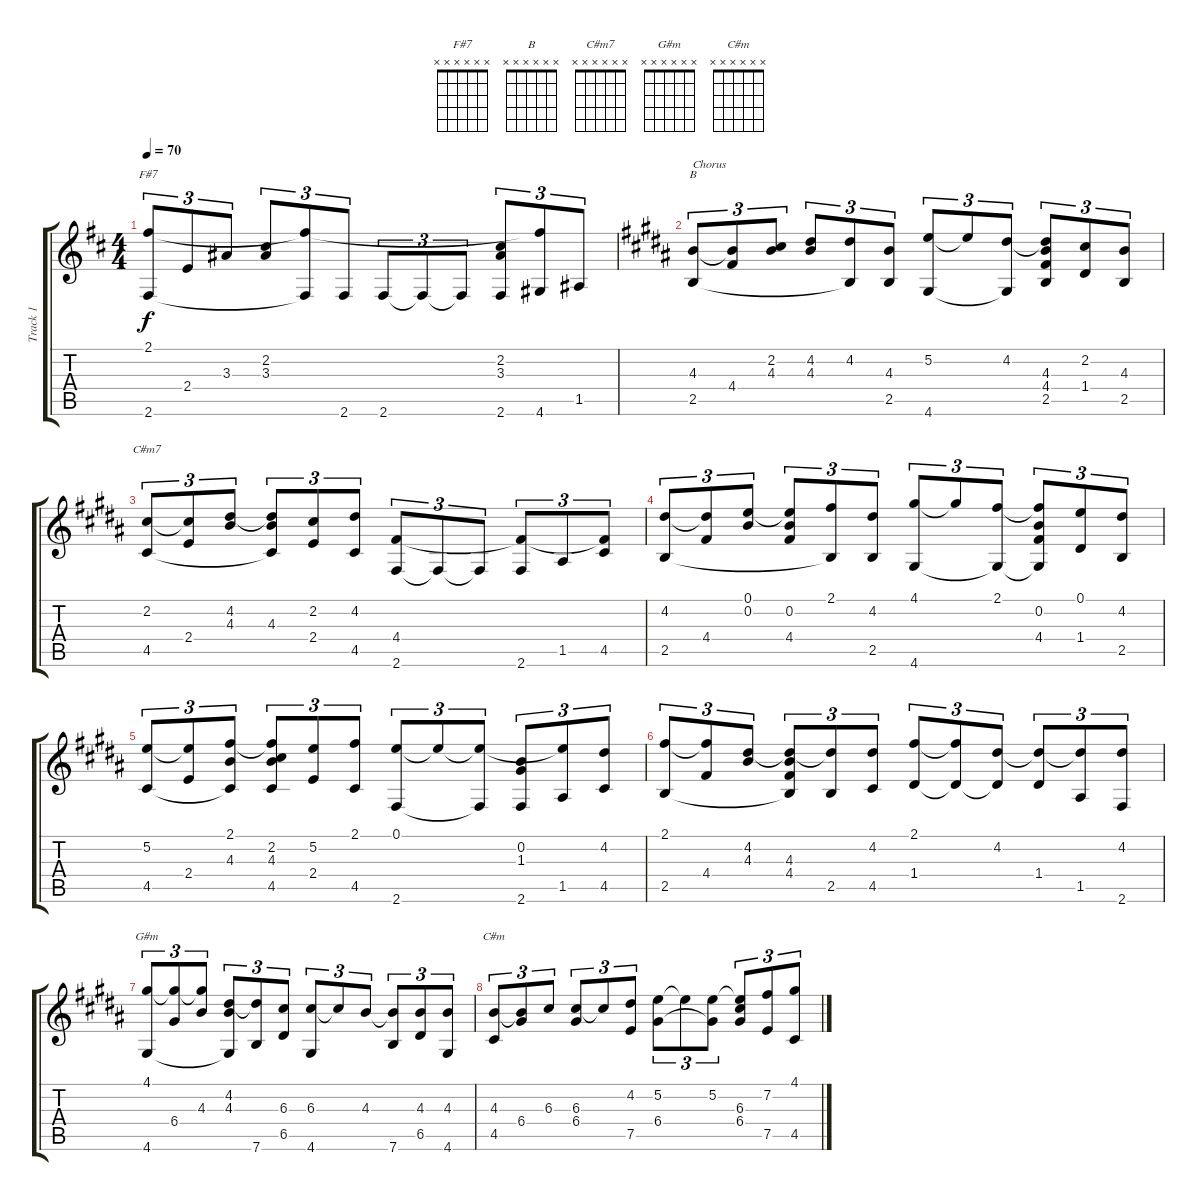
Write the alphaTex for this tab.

\track ("Track 1" "Track 1") {instrument acousticguitarnylon}
\staff {score tabs}
\tuning (E4 B3 G3 D3 A2 E2) {hide}
\chord ("F#7" x x x x x x)
\chord ("B" x x x x x x)
\chord ("C#m7" x x x x x x)
\chord ("G#m" x x x x x x)
\chord ("C#m" x x x x x x)
\ts (4 4)
\tempo 70
\clef g2
\ks bminor
(2.1 2.6).8{tu (3 2) ch "F#7" dy f} 2.4.8{tu (3 2)} 3.3.8{tu (3 2)} (2.2 3.3).8{tu (3 2)} (2.1{t} 2.6{t}).8{tu (3 2)} 2.6.8{tu (3 2)} 2.6.8{tu (3 2)} 2.6{t}.8{tu (3 2)} 2.6{t}.8{tu (3 2)} (2.2 3.3 2.6).8{tu (3 2)} (2.1{t} 4.6).8{tu (3 2)} 1.5.8{tu (3 2)} |
\ks b
(4.3 2.5).8{tu (3 2) ch "B" txt "Chorus"} (4.3{t} 4.4).8{tu (3 2)} (2.2 4.3).8{tu (3 2)} (4.2 4.3).8{tu (3 2)} (4.2 2.5{t}).8{tu (3 2)} (4.3 2.5).8{tu (3 2)} (5.2 4.6).8{tu (3 2)} 5.2{t}.8{tu (3 2)} (4.2 4.6{t}).8{tu (3 2)} (4.2{t} 4.3 4.4 2.5).8{tu (3 2)} (2.2 1.4).8{tu (3 2)} (4.3 2.5).8{tu (3 2)} |
(2.2 4.5).8{tu (3 2) ch "C#m7"} (2.2{t} 2.4).8{tu (3 2)} (4.2 4.3).8{tu (3 2)} (4.2{t} 4.3 4.5{t}).8{tu (3 2)} (2.2 2.4).8{tu (3 2)} (4.2 4.5).8{tu (3 2)} (4.4 2.6).8{tu (3 2)} 2.6{t}.8{tu (3 2)} 2.6{t}.8{tu (3 2)} (4.4{t} 2.6).8{tu (3 2)} 1.5.8{tu (3 2)} (4.4{t} 4.5).8{tu (3 2)} |
(4.2 2.5).8{tu (3 2)} (4.2{t} 4.4).8{tu (3 2)} (0.1 0.2).8{tu (3 2)} (0.1{t} 0.2 4.4).8{tu (3 2)} (2.1 2.5{t}).8{tu (3 2)} (4.2 2.5).8{tu (3 2)} (4.1 4.6).8{tu (3 2)} 4.1{t}.8{tu (3 2)} (2.1 4.6{t}).8{tu (3 2)} (2.1{t} 0.2 4.4 4.6{t}).8{tu (3 2)} (0.1 1.4).8{tu (3 2)} (4.2 2.5).8{tu (3 2)} |
(5.2 4.5).8{tu (3 2)} (5.2{t} 2.4).8{tu (3 2)} (2.1 4.3 4.5{t}).8{tu (3 2)} (2.1{t} 2.2 4.3 4.5).8{tu (3 2)} (5.2 2.4).8{tu (3 2)} (2.1 4.5).8{tu (3 2)} (0.1 2.6).8{tu (3 2)} 0.1{t}.8{tu (3 2)} (0.1{t} 2.6{t}).8{tu (3 2)} (0.2 1.3 2.6).8{tu (3 2)} (0.1{t} 1.5).8{tu (3 2)} (4.2 4.5).8{tu (3 2)} |
(2.1 2.5).8{tu (3 2)} (2.1{t} 4.4).8{tu (3 2)} (4.2 4.3).8{tu (3 2)} (4.2{t} 4.3 4.4 2.5{t}).8{tu (3 2)} (4.2{t} 2.5).8{tu (3 2)} (4.2 4.5).8{tu (3 2)} (2.1 1.4).8{tu (3 2)} (2.1{t} 1.4{t}).8{tu (3 2)} (4.2 1.4{t}).8{tu (3 2)} (4.2{t} 1.4).8{tu (3 2)} (4.2{t} 1.5).8{tu (3 2)} (4.2 2.6).8{tu (3 2)} |
(4.1 4.6).8{tu (3 2) ch "G#m"} (4.1{t} 6.4).8{tu (3 2)} (4.1{t} 4.3).8{tu (3 2)} (4.2 4.3 4.6{t}).8{tu (3 2)} (4.2{t} 7.6).8{tu (3 2)} (6.3 6.5).8{tu (3 2)} (6.3 4.6).8{tu (3 2)} 6.3{t}.8{tu (3 2)} 4.3.8{tu (3 2)} (4.3{t} 7.6).8{tu (3 2)} (4.3 6.5).8{tu (3 2)} (4.3 4.6).8{tu (3 2)} |
(4.3 4.5).8{tu (3 2) ch "C#m"} (4.3{t} 6.4).8{tu (3 2)} 6.3.8{tu (3 2)} (6.3 6.4).8{tu (3 2)} 6.3{t}.8{tu (3 2)} (4.2 7.5).8{tu (3 2)} (5.2 6.4).8{tu (3 2)} 5.2{t}.8{tu (3 2)} (5.2 6.4{t}).8{tu (3 2)} (5.2{t} 6.3 6.4).8{tu (3 2)} (7.2 7.5).8{tu (3 2)} (4.1 4.5).8{tu (3 2)}
